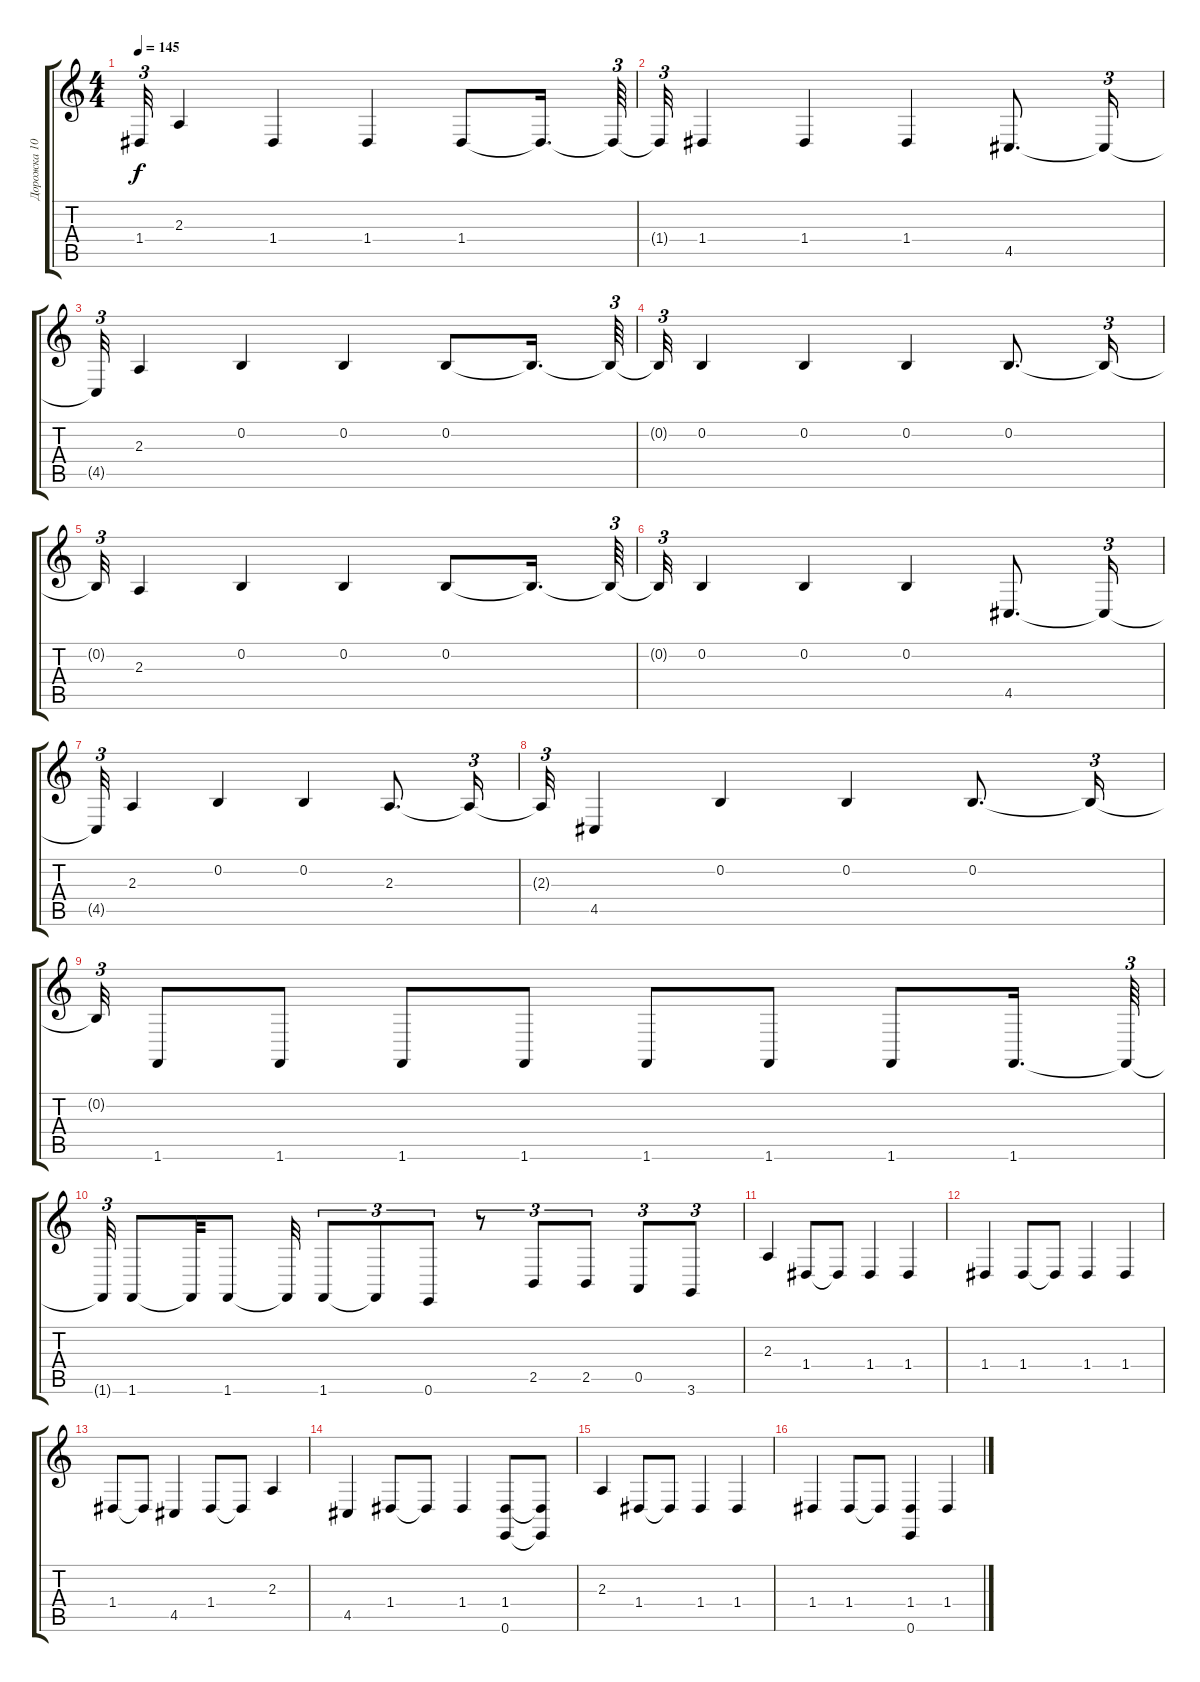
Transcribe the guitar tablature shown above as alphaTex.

\track ("Дорожка 10" "Дорожка 10") {instrument brightacousticpiano}
\staff {score tabs}
\tuning (E4 B3 G3 D3 A2 E2) {hide}
\ts (4 4)
\tempo 145
\clef g2
\ks c
1.4{t}.32{tu (3 2) dy f} 2.3.4 1.4.4 1.4.4 1.4.8 1.4{t}.16{d} 1.4{t}.64{tu (3 2)} |
1.4{t}.32{tu (3 2)} 1.4.4 1.4.4 1.4.4 4.5.8{d} 4.5{t}.16{tu (3 2)} |
4.5{t}.32{tu (3 2)} 2.3.4 0.2.4 0.2.4 0.2.8 0.2{t}.16{d} 0.2{t}.64{tu (3 2)} |
0.2{t}.32{tu (3 2)} 0.2.4 0.2.4 0.2.4 0.2.8{d} 0.2{t}.16{tu (3 2)} |
0.2{t}.32{tu (3 2)} 2.3.4 0.2.4 0.2.4 0.2.8 0.2{t}.16{d} 0.2{t}.64{tu (3 2)} |
0.2{t}.32{tu (3 2)} 0.2.4 0.2.4 0.2.4 4.5.8{d} 4.5{t}.16{tu (3 2)} |
4.5{t}.32{tu (3 2)} 2.3.4 0.2.4 0.2.4 2.3.8{d} 2.3{t}.16{tu (3 2)} |
2.3{t}.32{tu (3 2)} 4.5.4 0.2.4 0.2.4 0.2.8{d} 0.2{t}.16{tu (3 2)} |
0.2{t}.32{tu (3 2)} 1.6.8 1.6.8 1.6.8 1.6.8 1.6.8 1.6.8 1.6.8 1.6.16{d} 1.6{t}.64{tu (3 2)} |
1.6{t}.32{tu (3 2)} 1.6.8 1.6{t}.32 1.6.8 1.6{t}.32 1.6.8{tu (3 2)} 1.6{t}.8{tu (3 2)} 0.6.8{tu (3 2)} r.8{tu (3 2)} 2.5.8{tu (3 2)} 2.5.8{tu (3 2)} 0.5.8{tu (3 2)} 3.6.8{tu (3 2)} |
2.3.4 1.4.8 1.4{t}.8 1.4.4 1.4.4 |
1.4.4 1.4.8 1.4{t}.8 1.4.4 1.4.4 |
1.4.8 1.4{t}.8 4.5.4 1.4.8 1.4{t}.8 2.3.4 |
4.5.4 1.4.8 1.4{t}.8 1.4.4 (1.4 0.6).8 (1.4{t} 0.6{t}).8 |
2.3.4 1.4.8 1.4{t}.8 1.4.4 1.4.4 |
1.4.4 1.4.8 1.4{t}.8 (1.4 0.6).4 1.4.4
